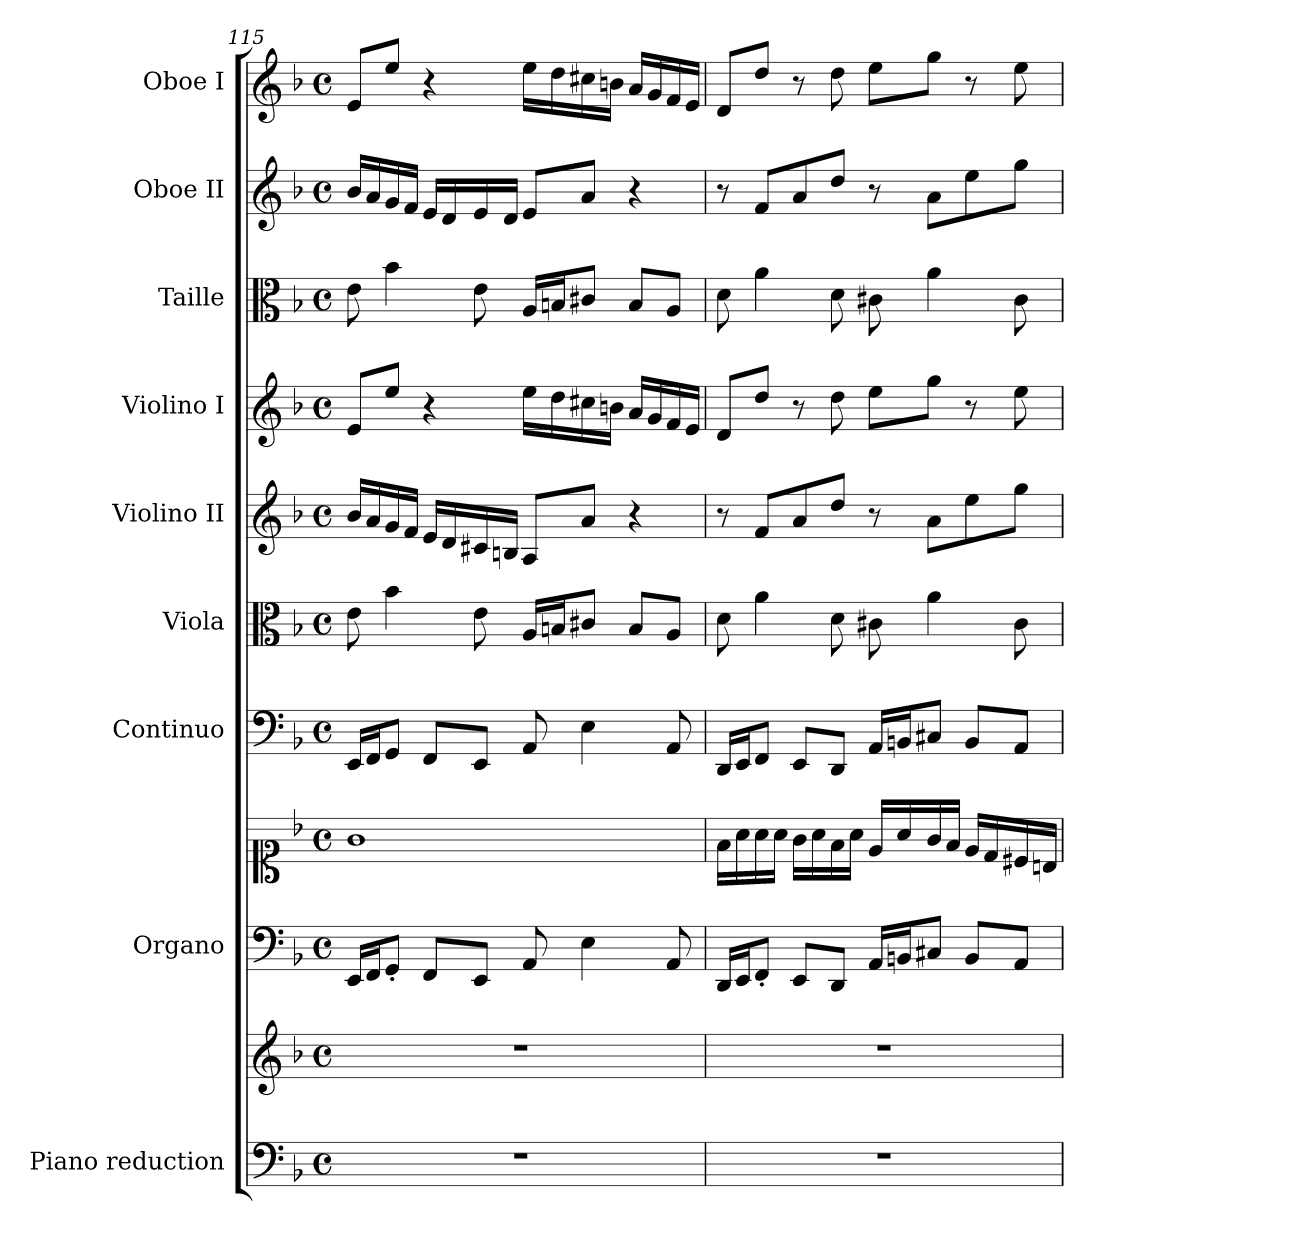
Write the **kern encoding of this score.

**kern	**kern	**kern	**kern	**kern	**kern	**kern	**kern	**kern	**kern	**kern
*part9	*part9	*part8	*part8	*part7	*part6	*part5	*part4	*part3	*part2	*part1
*staff11	*staff10	*staff9	*staff8	*staff7	*staff6	*staff5	*staff4	*staff3	*staff2	*staff1
*I"Piano reduction	*	*I"Organo	*	*I"Continuo	*I"Viola	*I"Violino II	*I"Violino I	*I"Taille	*I"Oboe II	*I"Oboe I
*I'Pno	*	*	*	*	*I'Vla	*I'Vln	*I'Vln	*	*I'Ob	*I'Ob
*clefF4	*clefG2	*clefF4	*clefC1	*clefF4	*clefC3	*clefG2	*clefG2	*clefC3	*clefG2	*clefG2
*k[b-]	*k[b-]	*k[b-]	*k[b-]	*k[b-]	*k[b-]	*k[b-]	*k[b-]	*k[b-]	*k[b-]	*k[b-]
*M4/4	*M4/4	*M4/4	*M4/4	*M4/4	*M4/4	*M4/4	*M4/4	*M4/4	*M4/4	*M4/4
*met(c)	*met(c)	*met(c)	*met(c)	*met(c)	*met(c)	*met(c)	*met(c)	*met(c)	*met(c)	*met(c)
=115	=115	=115	=115	=115	=115	=115	=115	=115	=115	=115
1r	1r	16EE/LL	1g	16EE/LL	8e\	16b-/LL	8e/L	8e\	16b-/LL	8e/L
.	.	16FF/J	.	16FF/J	.	16a/	.	.	16a/	.
.	.	8GG'/J	.	8GG/J	4b-\	16g/	8ee/J	4b-\	16g/	8ee/J
.	.	.	.	.	.	16f/JJ	.	.	16f/JJ	.
.	.	8FF/L	.	8FF/L	.	16e/LL	4r	.	16e/LL	4r
.	.	.	.	.	.	16d/	.	.	16d/	.
.	.	8EE/J	.	8EE/J	8e\	16c#X/	.	8e\	16e/	.
.	.	.	.	.	.	16Bn/JJ	.	.	16d/JJ	.
.	.	8AA/	.	8AA/	16A/LL	8A/L	16ee\LL	16A/LL	8e/L	16ee\LL
.	.	.	.	.	16Bn/J	.	16dd\	16Bn/J	.	16dd\
.	.	4E\	.	4E\	8c#X/J	8a/J	16cc#X\	8c#X/J	8a/J	16cc#X\
.	.	.	.	.	.	.	16bn\JJ	.	.	16bn\JJ
.	.	.	.	.	8B/L	4r	16a/LL	8B/L	4r	16a/LL
.	.	.	.	.	.	.	16g/	.	.	16g/
.	.	8AA/	.	8AA/	8A/J	.	16f/	8A/J	.	16f/
.	.	.	.	.	.	.	16e/JJ	.	.	16e/JJ
=116	=116	=116	=116	=116	=116	=116	=116	=116	=116	=116
1r	1r	16DD/LL	16f\LL	16DD/LL	8d\	8r	8d/L	8d\	8r	8d/L
.	.	16EE/J	16a\	16EE/J	.	.	.	.	.	.
.	.	8FF'/J	16a\	8FF/J	4a\	8f/L	8dd/J	4a\	8f/L	8dd/J
.	.	.	16a\JJ	.	.	.	.	.	.	.
.	.	8EE/L	16g\LL	8EE/L	.	8a/	8r	.	8a/	8r
.	.	.	16a\	.	.	.	.	.	.	.
.	.	8DD/J	16f\	8DD/J	8d\	8dd/J	8dd\	8d\	8dd/J	8dd\
.	.	.	16a\JJ	.	.	.	.	.	.	.
.	.	16AA/LL	16e/LL	16AA/LL	8c#X\	8r	8ee\L	8c#X\	8r	8ee\L
.	.	16BBn/J	16a/	16BBn/J	.	.	.	.	.	.
.	.	8C#X/J	16g/	8C#X/J	4a\	8a\L	8gg\J	4a\	8a\L	8gg\J
.	.	.	16f/JJ	.	.	.	.	.	.	.
.	.	8BB/L	16e/LL	8BB/L	.	8ee\	8r	.	8ee\	8r
.	.	.	16d/	.	.	.	.	.	.	.
.	.	8AA/J	16c#X/	8AA/J	8c#\	8gg\J	8ee\	8c#\	8gg\J	8ee\
.	.	.	16Bn/JJ	.	.	.	.	.	.	.
=	=	=	=	=	=	=	=	=	=	=
*-	*-	*-	*-	*-	*-	*-	*-	*-	*-	*-
